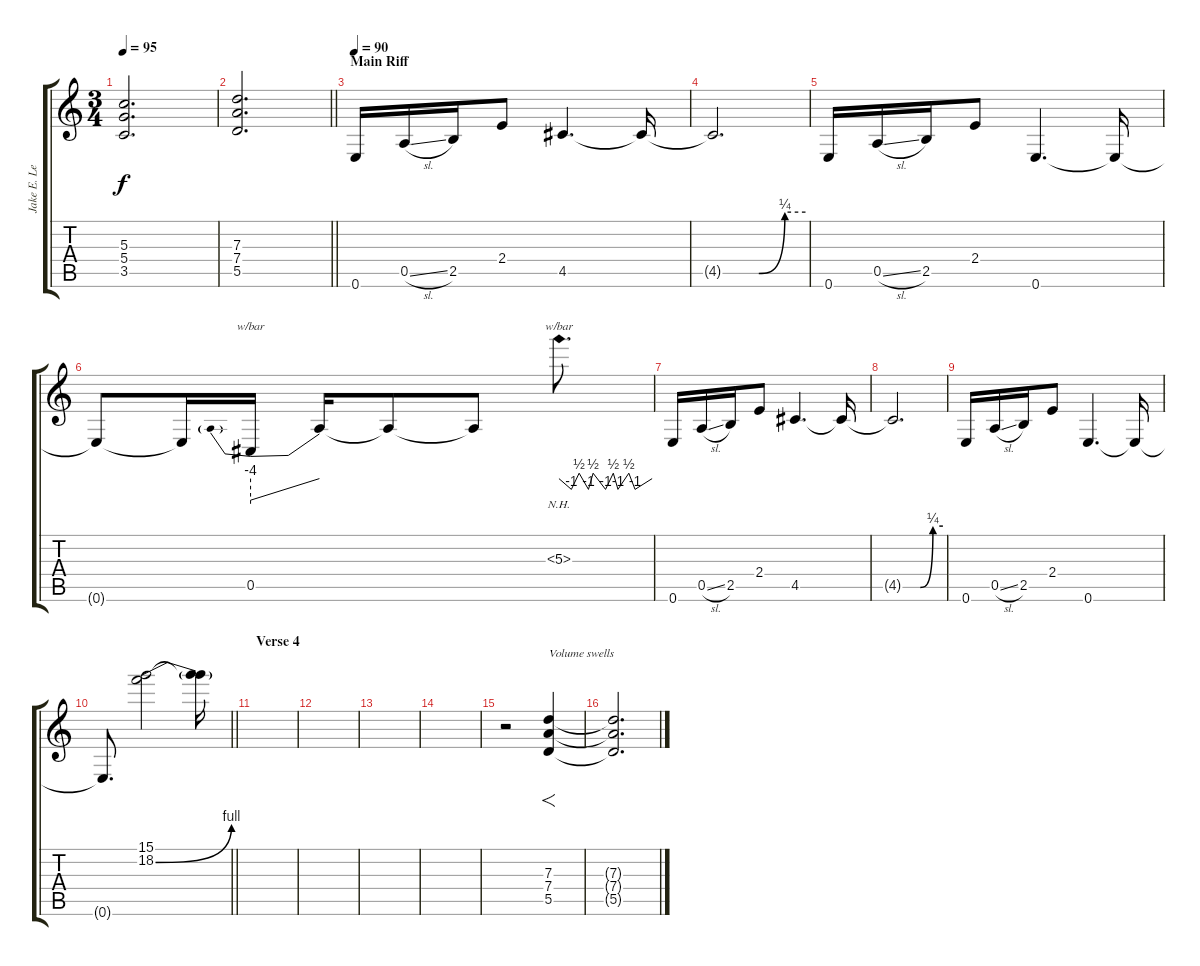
\track ("Jake E. Lee Overdubs" "Jake E. Le") {instrument overdrivenguitar}
\staff {score tabs}
\tuning (E4 B3 G3 D3 A2 E2) {hide}
\ts (3 4)
\tempo 95
\clef g2
\ks c
(5.3 5.4 3.5).2{d dy f} |
\barLineRight lightlight
(7.3 7.4 5.5).2{d} |
\section ("" "Main Riff")
\tempo 90
0.6.16{instrument overdrivenguitar} 0.5{sl}.16 2.5.16 2.4.8 4.5.4{d} 4.5{t}.16 |
4.5{be (custom 0 0 26 0 45 1 60 1) t}.2{d} |
0.6.16{instrument overdrivenguitar} 0.5{sl}.16 2.5.16 2.4.8 0.6.4{d} 0.6{t}.16 |
0.6{t}.8 0.6{t}.16 0.5.16{tbe (predivedive default 0 -16 60 0)} 0.5{t}.16 0.5{t}.8{balance 11} 0.5{t}.8 5.3{nh}.8{d tbe (custom default 0 0 8 -4 13 2 19 -4 22 2 30 -4 35 2 38 -4 45 2 49 -4 60 0)} |
0.6.16{instrument overdrivenguitar} 0.5{sl}.16 2.5.16 2.4.8 4.5.4{d} 4.5{t}.16 |
4.5{be (custom 0 0 26 0 45 1 60 1) t}.2{d} |
0.6.16{instrument overdrivenguitar} 0.5{sl}.16 2.5.16 2.4.8 0.6.4{d} 0.6{t}.16 |
\barLineRight lightlight
0.6{t}.8{d} (15.1 18.2{be (bend 0 0 60 4)}).2 (15.1{t} 18.2{t}).16 |
\section ("" "Verse 4")
|
|
|
|
r.2 (7.3 7.4 5.5).4{f txt "Volume swells"} |
(7.3{t} 7.4{t} 5.5{t}).2{d}
